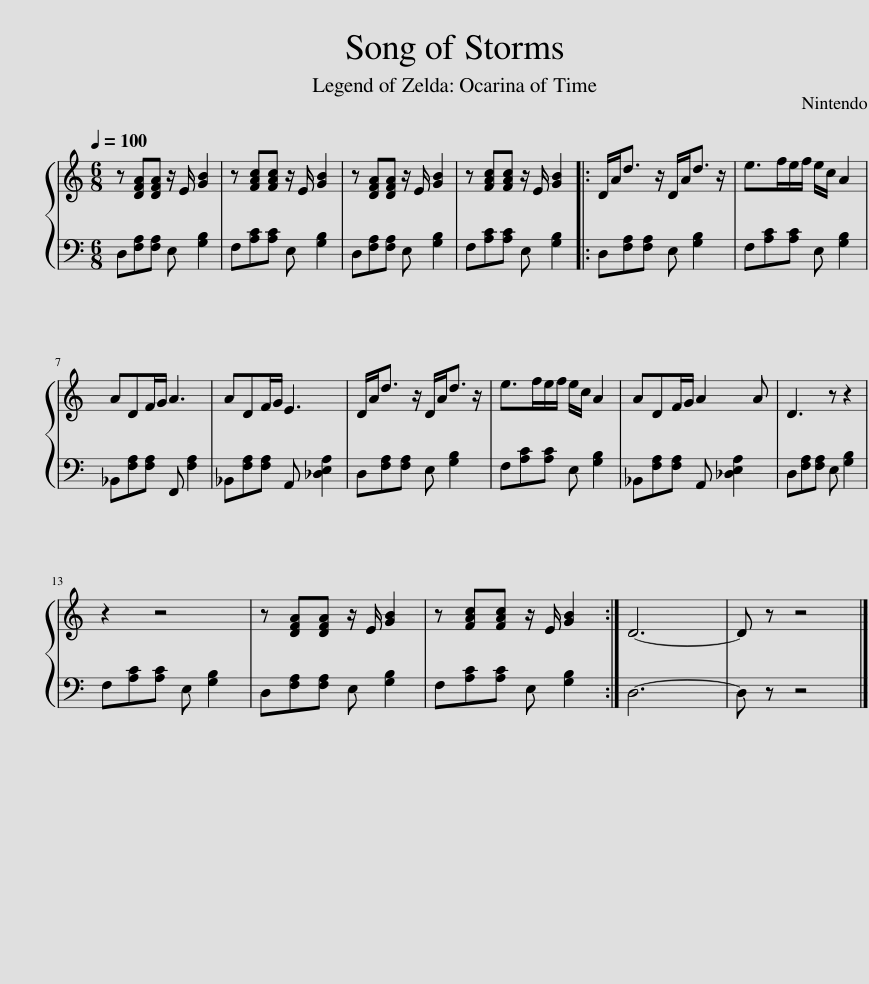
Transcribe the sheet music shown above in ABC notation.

X:1
%%score { 1 | 2 }
L:1/8
Q:1/4=100
M:6/8
I:linebreak $
K:C
V:1 treble
V:2 bass
V:1
 z [DFA][DFA] z/ E/ [GB]2 | z [FAc][FAc] z/ E/ [GB]2 | z [DFA][DFA] z/ E/ [GB]2 | z [FAc][FAc] z/ E/ [GB]2 |: D/A<d z/ D/A<d z/ | %5
 e>fe/f/ e/c/ A2 |$ ADF/G/ A3 | ADF/G/ E3 | D/A<d z/ D/A<d z/ | e>fe/f/ e/c/ A2 | %10
 ADF/G/ A2 A | D3 z z2 |$ z2 z4 | z [DFA][DFA] z/ E/ [GB]2 | z [FAc][FAc] z/ E/ [GB]2 :| %15
 D6- | D z z4 |] %17
V:2
 D,[F,A,][F,A,] E, [G,B,]2 | F,[A,C][A,C] E, [G,B,]2 | D,[F,A,][F,A,] E, [G,B,]2 | F,[A,C][A,C] E, [G,B,]2 |: D,[F,A,][F,A,] E, [G,B,]2 | %5
 F,[A,C][A,C] E, [G,B,]2 |$ _B,,[F,A,][F,A,] F,, [F,A,]2 | _B,,[F,A,][F,A,] A,, [_D,E,A,]2 | D,[F,A,][F,A,] E, [G,B,]2 | F,[A,C][A,C] E, [G,B,]2 | %10
 _B,,[F,A,][F,A,] A,, [_D,E,A,]2 | D,[F,A,][F,A,] E, [G,B,]2 |$ F,[A,C][A,C] E, [G,B,]2 | D,[F,A,][F,A,] E, [G,B,]2 | F,[A,C][A,C] E, [G,B,]2 :| %15
 D,6- | D, z z4 |] %17
